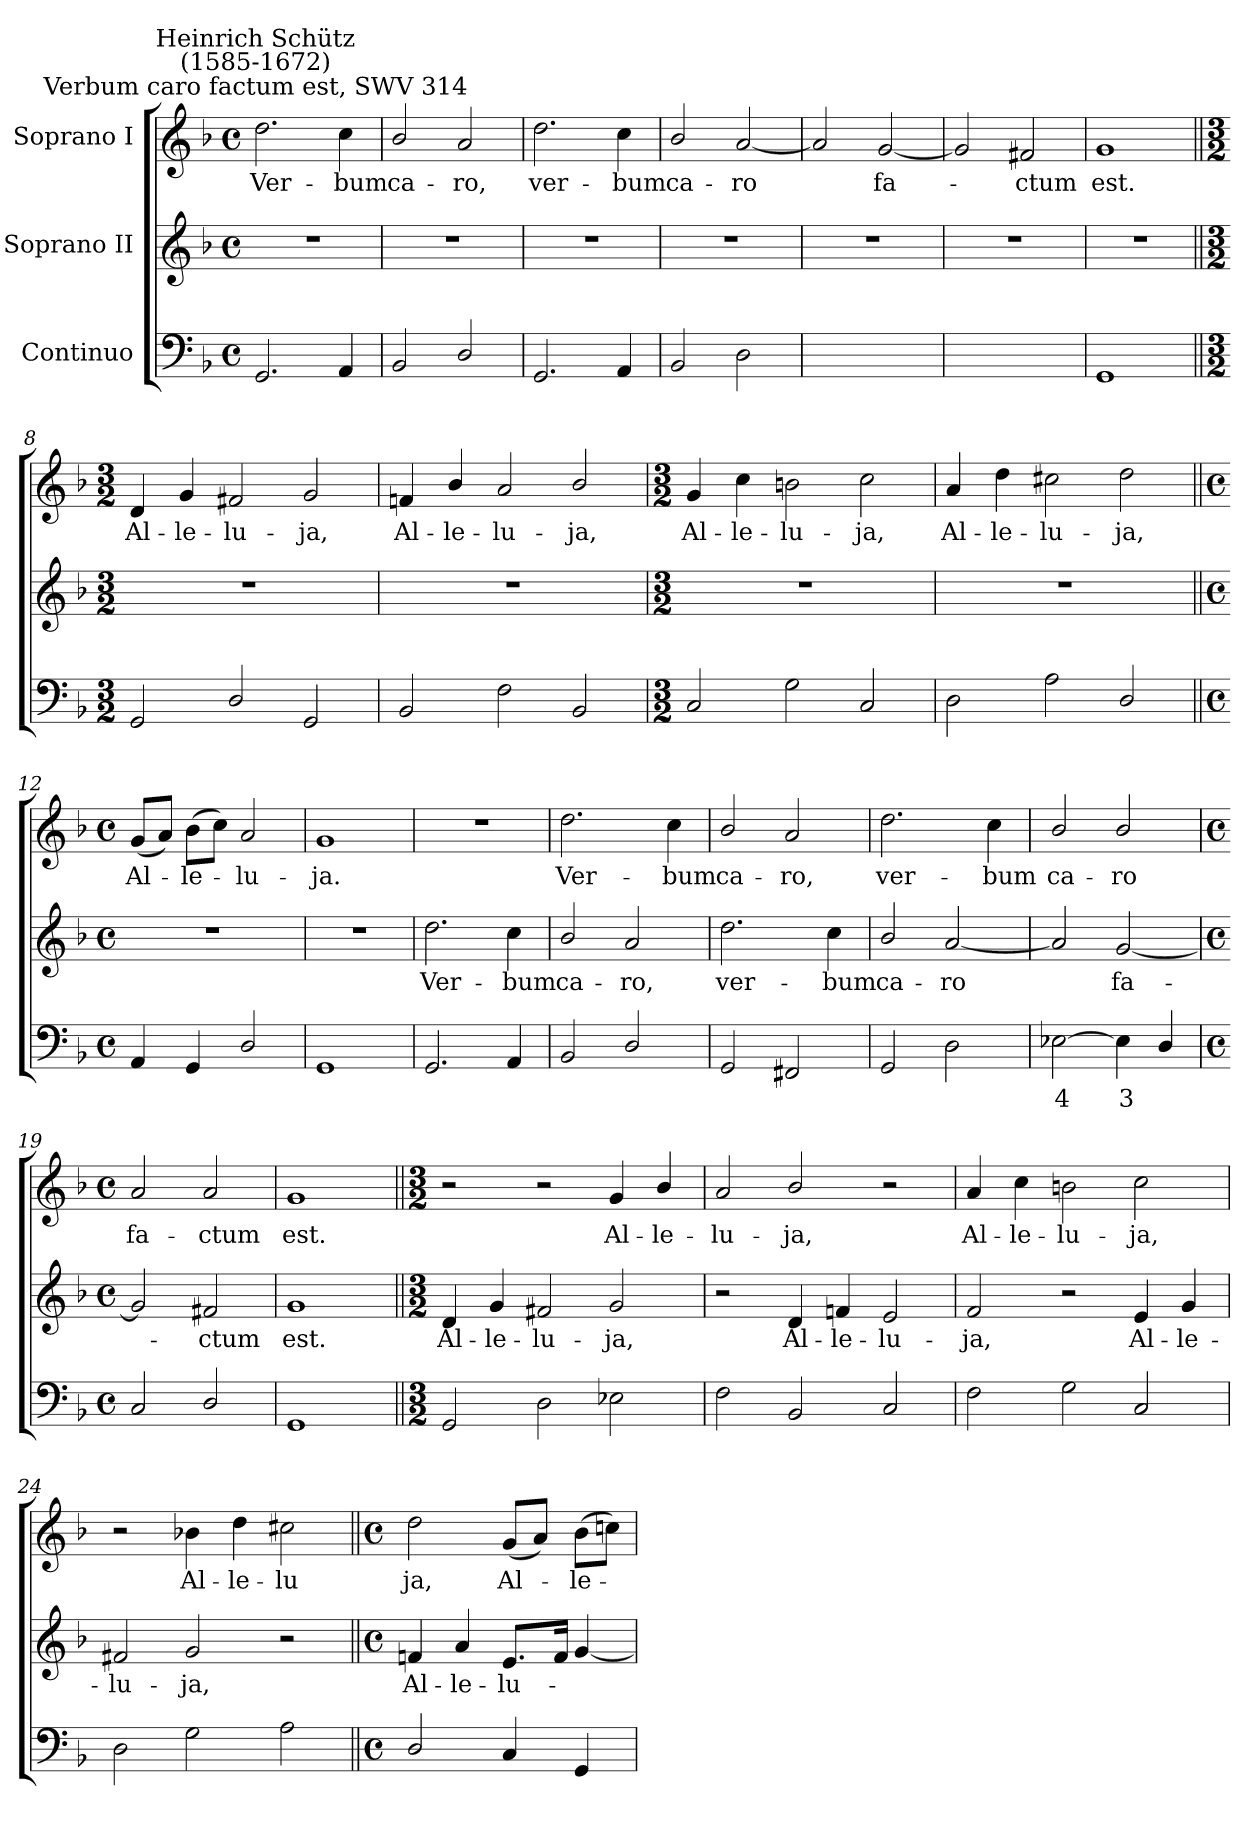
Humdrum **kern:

**kern	**text	**kern	**text	**kern	**text
*part3	*part3	*part2	*part2	*part1	*part1
*staff3	*staff3	*staff2	*staff2	*staff1	*staff1
*I"Continuo	*	*I"Soprano II	*	*I"Soprano I	*
*clefF4	*	*clefG2	*	*clefG2	*
*k[b-]	*	*k[b-]	*	*k[b-]	*
*F:	*	*F:	*	*F:	*
*M4/4	*	*M4/4	*	*M4/4	*
*met(c)	*	*met(c)	*	*met(c)	*
=1	=1	=1	=1	=1	=1
!	!	!	!	!LO:TX:a:cj:t=Verbum caro factum est, SWV 314	!
!	!	!	!	!LO:TX:a:cj:t=Heinrich Schütz\n(1585-1672)	!
!	!	!	!	!	!LO:LY:b
2.GG	.	1r	.	2.dd	Ver-
!	!	!	!	!	!LO:LY:b
4AA	.	.	.	4cc	-bum
=2	=2	=2	=2	=2	=2
!	!	!	!	!	!LO:LY:b
2BB-	.	1r	.	2b-/	ca-
!	!	!	!	!	!LO:LY:b
2D/	.	.	.	2a	-ro,
=3	=3	=3	=3	=3	=3
!	!	!	!	!	!LO:LY:b
2.GG	.	1r	.	2.dd	ver-
!	!	!	!	!	!LO:LY:b
4AA	.	.	.	4cc	-bum
=4	=4	=4	=4	=4	=4
!	!	!	!	!	!LO:LY:b
2BB-	.	1r	.	2b-/	ca-
!	!	!	!	!	!LO:LY:b
2D	.	.	.	[2a	-ro
=5	=5	=5	=5	=5	=5
!	!LO:LY:b	!	!	!	!
2E-yy_	4	1r	.	2a]	.
!	!LO:LY:b	!	!	!	!LO:LY:b
2E-yy]	3	.	.	[2g	fa-
=6	=6	=6	=6	=6	=6
!	!LO:LY:b	!	!	!	!
[2Dyy	4	1r	.	2g]	.
!	!	!	!	!	!LO:LY:b
2Dyy]	.	.	.	2f#X	ctum
=7	=7	=7	=7	=7	=7
!	!	!	!	!	!LO:LY:b
1GG	.	1r	.	1g	est.
=8||	=8||	=8||	=8||	=8||	=8||
*M3/2	*	*M3/2	*	*M3/2	*
!	!	!LO:N:vis=1	!	!	!LO:LY:b
2GG	.	1.r	.	4d	Al-
!	!	!	!	!	!LO:LY:b
.	.	.	.	4g	-le-
!	!	!	!	!	!LO:LY:b
2D/	.	.	.	2f#X	-lu-
!	!	!	!	!	!LO:LY:b
2GG	.	.	.	2g	-ja,
=9	=9	=9	=9	=9	=9
!	!	!LO:N:vis=1	!	!	!LO:LY:b
2BB-	.	1.r	.	4fn	Al-
!	!	!	!	!	!LO:LY:b
.	.	.	.	4b-/	-le-
!	!	!	!	!	!LO:LY:b
2F	.	.	.	2a	-lu-
!	!	!	!	!	!LO:LY:b
2BB-	.	.	.	2b-/	-ja,
!!LO:LB:g=z
=10	=10	=10	=10	=10	=10
*M3/2	*	*M3/2	*	*M3/2	*
!	!	!LO:N:vis=1	!	!	!LO:LY:b
2C	.	1.r	.	4g	Al-
!	!	!	!	!	!LO:LY:b
.	.	.	.	4cc	-le-
!	!	!	!	!	!LO:LY:b
2G	.	.	.	2bn	-lu-
!	!	!	!	!	!LO:LY:b
2C	.	.	.	2cc	-ja,
=11	=11	=11	=11	=11	=11
!	!	!LO:N:vis=1	!	!	!LO:LY:b
2D	.	1.r	.	4a	Al-
!	!	!	!	!	!LO:LY:b
.	.	.	.	4dd	-le-
!	!	!	!	!	!LO:LY:b
2A	.	.	.	2cc#X	-lu-
!	!	!	!	!	!LO:LY:b
2D/	.	.	.	2dd	-ja,
=12||	=12||	=12||	=12||	=12||	=12||
*M4/4	*	*M4/4	*	*M4/4	*
*met(c)	*	*met(c)	*	*met(c)	*
!	!	!	!	!	!LO:LY:b
4AA	.	1r	.	(<8gL	Al-
.	.	.	.	8aJ)	.
!	!	!	!	!	!LO:LY:b
4GG	.	.	.	(>8b-L	le-
.	.	.	.	8ccJ)	.
!	!	!	!	!	!LO:LY:b
2D/	.	.	.	2a	lu-
=13	=13	=13	=13	=13	=13
!	!	!	!	!	!LO:LY:b
1GG	.	1r	.	1g	-ja.
=14	=14	=14	=14	=14	=14
!	!	!	!LO:LY:b	!	!
2.GG	.	2.dd	Ver-	1r	.
!	!	!	!LO:LY:b	!	!
4AA	.	4cc	-bum	.	.
=15	=15	=15	=15	=15	=15
!	!	!	!LO:LY:b	!	!LO:LY:b
2BB-	.	2b-/	ca-	2.dd	Ver-
!	!	!	!LO:LY:b	!	!
2D/	.	2a	-ro,	.	.
!	!	!	!	!	!LO:LY:b
.	.	.	.	4cc	-bum
=16	=16	=16	=16	=16	=16
!	!	!	!LO:LY:b	!	!LO:LY:b
2GG	.	2.dd	ver-	2b-/	ca-
!	!	!	!	!	!LO:LY:b
2FF#X	.	.	.	2a	-ro,
!	!	!	!LO:LY:b	!	!
.	.	4cc	-bum	.	.
=17	=17	=17	=17	=17	=17
!	!	!	!LO:LY:b	!	!LO:LY:b
2GG	.	2b-/	ca-	2.dd	ver-
!	!	!	!LO:LY:b	!	!
2D	.	[2a	-ro	.	.
!	!	!	!	!	!LO:LY:b
.	.	.	.	4cc	-bum
=18	=18	=18	=18	=18	=18
!	!LO:LY:b	!	!	!	!LO:LY:b
[2E-X	4	2a]	.	2b-/	ca-
!	!LO:LY:b	!	!LO:LY:b	!	!LO:LY:b
4E-]	3	[2g	fa-	2b-/	-ro
4D/	.	.	.	.	.
!!LO:LB:g=z
=19	=19	=19	=19	=19	=19
*M4/4	*	*M4/4	*	*M4/4	*
*met(c)	*	*met(c)	*	*met(c)	*
!	!	!	!	!	!LO:LY:b
2C	.	2g]	.	2a	fa-
!	!	!	!LO:LY:b	!	!LO:LY:b
2D/	.	2f#X	ctum	2a	-ctum
=20	=20	=20	=20	=20	=20
!	!	!	!LO:LY:b	!	!LO:LY:b
1GG	.	1g	est.	1g	est.
=21||	=21||	=21||	=21||	=21||	=21||
*M3/2	*	*M3/2	*	*M3/2	*
!	!	!	!LO:LY:b	!	!
2GG	.	4d	Al-	2r	.
!	!	!	!LO:LY:b	!	!
.	.	4g	-le-	.	.
!	!	!	!LO:LY:b	!	!
2D	.	2f#X	-lu-	2r	.
!	!	!	!LO:LY:b	!	!LO:LY:b
2E-X	.	2g	-ja,	4g	Al-
!	!	!	!	!	!LO:LY:b
.	.	.	.	4b-/	-le-
=22	=22	=22	=22	=22	=22
!	!	!	!	!	!LO:LY:b
2F	.	2r	.	2a	-lu-
!	!	!	!LO:LY:b	!	!LO:LY:b
2BB-	.	4d	Al-	2b-/	-ja,
!	!	!	!LO:LY:b	!	!
.	.	4fn	-le-	.	.
!	!	!	!LO:LY:b	!	!
2C	.	2e	-lu-	2r	.
=23	=23	=23	=23	=23	=23
!	!	!	!LO:LY:b	!	!LO:LY:b
2F	.	2f	-ja,	4a	Al-
!	!	!	!	!	!LO:LY:b
.	.	.	.	4cc	-le-
!	!	!	!	!	!LO:LY:b
2G	.	2r	.	2bn	-lu-
!	!	!	!LO:LY:b	!	!LO:LY:b
2C	.	4e	Al-	2cc	-ja,
!	!	!	!LO:LY:b	!	!
.	.	4g	-le-	.	.
=24	=24	=24	=24	=24	=24
!	!	!	!LO:LY:b	!	!
2D	.	2f#X	-lu-	2r	.
!	!	!	!LO:LY:b	!	!LO:LY:b
2G	.	2g	-ja,	4b-X	Al-
!	!	!	!	!	!LO:LY:b
.	.	.	.	4dd	-le-
!	!	!	!	!	!LO:LY:b
2A	.	2r	.	2cc#X	-lu
=25||	=25||	=25||	=25||	=25||	=25||
*M4/4	*	*M4/4	*	*M4/4	*
*met(c)	*	*met(c)	*	*met(c)	*
!	!	!	!LO:LY:b	!	!LO:LY:b
2D/	.	4fn	Al-	2dd	ja,
!	!	!	!LO:LY:b	!	!
.	.	4a	-le-	.	.
!	!	!	!LO:LY:b	!	!LO:LY:b
4C	.	8.eL	-lu-	(<8gL	Al-
.	.	.	.	8aJ)	.
.	.	16fJ	.	.	.
!	!	!	!	!	!LO:LY:b
4GG	.	[4g	.	(>8b-L	le-
.	.	.	.	8ccnJ)	.
=	=	=	=	=	=
*-	*-	*-	*-	*-	*-
